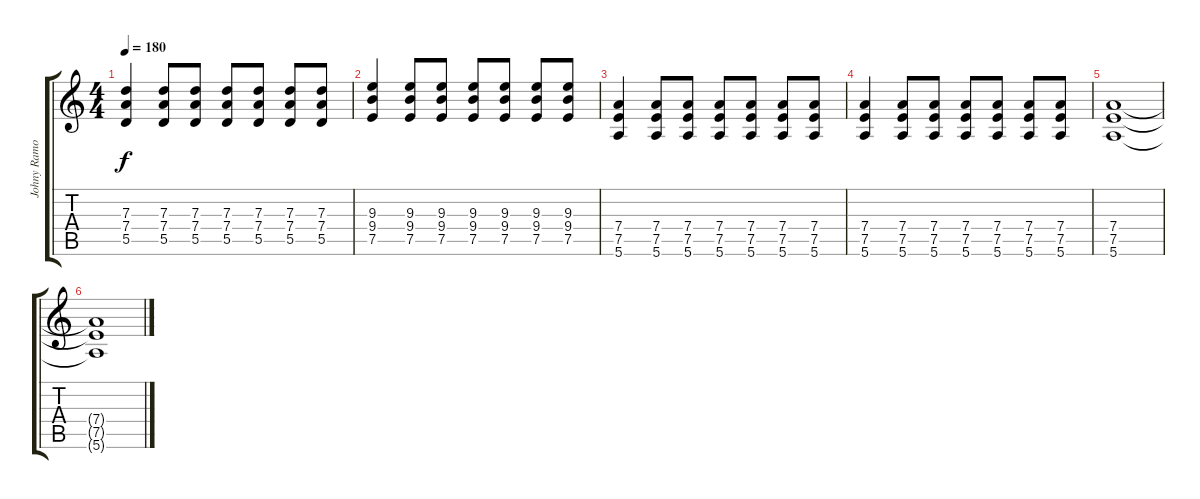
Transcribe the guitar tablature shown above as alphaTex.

\track ("Johny Ramone" "Johny Ramo") {instrument distortionguitar}
\staff {score tabs}
\tuning (E4 B3 G3 D3 A2 E2) {hide}
\ts (4 4)
\tempo 180
\clef g2
\ks c
(7.3 7.4 5.5).4{dy f} (7.3 7.4 5.5).8 (7.3 7.4 5.5).8 (7.3 7.4 5.5).8 (7.3 7.4 5.5).8 (7.3 7.4 5.5).8 (7.3 7.4 5.5).8 |
(9.3 9.4 7.5).4 (9.3 9.4 7.5).8 (9.3 9.4 7.5).8 (9.3 9.4 7.5).8 (9.3 9.4 7.5).8 (9.3 9.4 7.5).8 (9.3 9.4 7.5).8 |
(7.4 7.5 5.6).4 (7.4 7.5 5.6).8 (7.4 7.5 5.6).8 (7.4 7.5 5.6).8 (7.4 7.5 5.6).8 (7.4 7.5 5.6).8 (7.4 7.5 5.6).8 |
(7.4 7.5 5.6).4 (7.4 7.5 5.6).8 (7.4 7.5 5.6).8 (7.4 7.5 5.6).8 (7.4 7.5 5.6).8 (7.4 7.5 5.6).8 (7.4 7.5 5.6).8 |
(7.4 7.5 5.6).1 |
(7.4{t} 7.5{t} 5.6{t}).1
